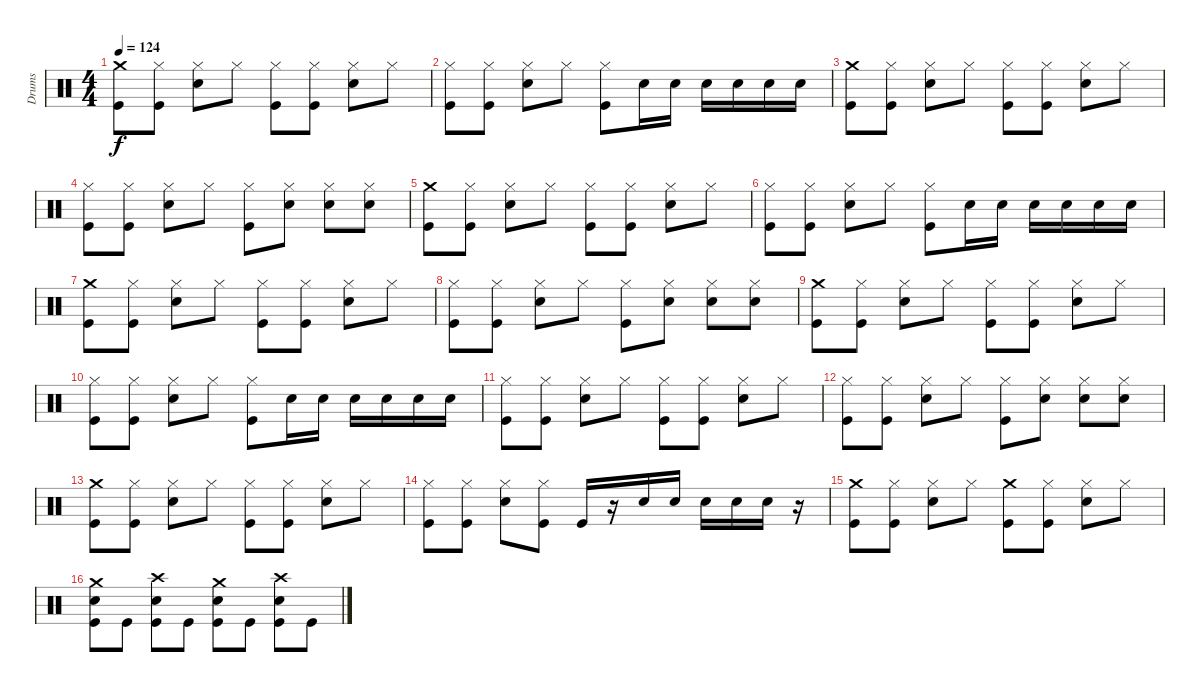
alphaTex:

\track ("Drums" "Drums") {instrument percussion}
\staff {score}
\articulation defaults
\ts (4 4)
\tempo 124
\clef neutral
\ks c
("Crash medium (hit)" "Kick (hit)").8{dy f} ("Hi-Hat (closed)" "Kick (hit)").8 ("Hi-Hat (closed)" "Snare (hit) 2").8 "Hi-Hat (closed)".8 ("Hi-Hat (closed)" "Kick (hit)").8 ("Hi-Hat (closed)" "Kick (hit)").8 ("Hi-Hat (closed)" "Snare (hit) 2").8 "Hi-Hat (closed)".8 |
("Hi-Hat (closed)" "Kick (hit)").8 ("Hi-Hat (closed)" "Kick (hit)").8 ("Hi-Hat (closed)" "Snare (hit) 2").8 "Hi-Hat (closed)".8 ("Hi-Hat (closed)" "Kick (hit)").8 "Snare (hit) 2".16 "Snare (hit) 2".16 "Snare (hit) 2".16 "Snare (hit) 2".16 "Snare (hit) 2".16 "Snare (hit) 2".16 |
("Crash medium (hit)" "Kick (hit)").8 ("Hi-Hat (closed)" "Kick (hit)").8 ("Hi-Hat (closed)" "Snare (hit) 2").8 "Hi-Hat (closed)".8 ("Hi-Hat (closed)" "Kick (hit)").8 ("Hi-Hat (closed)" "Kick (hit)").8 ("Hi-Hat (closed)" "Snare (hit) 2").8 "Hi-Hat (closed)".8 |
("Hi-Hat (closed)" "Kick (hit)").8 ("Hi-Hat (closed)" "Kick (hit)").8 ("Hi-Hat (closed)" "Snare (hit) 2").8 "Hi-Hat (closed)".8 ("Hi-Hat (closed)" "Kick (hit)").8 ("Hi-Hat (closed)" "Snare (hit) 2").8 ("Hi-Hat (closed)" "Snare (hit) 2").8 ("Hi-Hat (closed)" "Snare (hit) 2").8 |
("Crash medium (hit)" "Kick (hit)").8 ("Hi-Hat (closed)" "Kick (hit)").8 ("Hi-Hat (closed)" "Snare (hit) 2").8 "Hi-Hat (closed)".8 ("Hi-Hat (closed)" "Kick (hit)").8 ("Hi-Hat (closed)" "Kick (hit)").8 ("Hi-Hat (closed)" "Snare (hit) 2").8 "Hi-Hat (closed)".8 |
("Hi-Hat (closed)" "Kick (hit)").8 ("Hi-Hat (closed)" "Kick (hit)").8 ("Hi-Hat (closed)" "Snare (hit) 2").8 "Hi-Hat (closed)".8 ("Hi-Hat (closed)" "Kick (hit)").8 "Snare (hit) 2".16 "Snare (hit) 2".16 "Snare (hit) 2".16 "Snare (hit) 2".16 "Snare (hit) 2".16 "Snare (hit) 2".16 |
("Crash medium (hit)" "Kick (hit)").8 ("Hi-Hat (closed)" "Kick (hit)").8 ("Hi-Hat (closed)" "Snare (hit) 2").8 "Hi-Hat (closed)".8 ("Hi-Hat (closed)" "Kick (hit)").8 ("Hi-Hat (closed)" "Kick (hit)").8 ("Hi-Hat (closed)" "Snare (hit) 2").8 "Hi-Hat (closed)".8 |
("Hi-Hat (closed)" "Kick (hit)").8 ("Hi-Hat (closed)" "Kick (hit)").8 ("Hi-Hat (closed)" "Snare (hit) 2").8 "Hi-Hat (closed)".8 ("Hi-Hat (closed)" "Kick (hit)").8 ("Hi-Hat (closed)" "Snare (hit) 2").8 ("Hi-Hat (closed)" "Snare (hit) 2").8 ("Hi-Hat (closed)" "Snare (hit) 2").8 |
("Crash medium (hit)" "Kick (hit)").8 ("Hi-Hat (closed)" "Kick (hit)").8 ("Hi-Hat (closed)" "Snare (hit) 2").8 "Hi-Hat (closed)".8 ("Hi-Hat (closed)" "Kick (hit)").8 ("Hi-Hat (closed)" "Kick (hit)").8 ("Hi-Hat (closed)" "Snare (hit) 2").8 "Hi-Hat (closed)".8 |
("Hi-Hat (closed)" "Kick (hit)").8 ("Hi-Hat (closed)" "Kick (hit)").8 ("Hi-Hat (closed)" "Snare (hit) 2").8 "Hi-Hat (closed)".8 ("Hi-Hat (closed)" "Kick (hit)").8 "Snare (hit) 2".16 "Snare (hit) 2".16 "Snare (hit) 2".16 "Snare (hit) 2".16 "Snare (hit) 2".16 "Snare (hit) 2".16 |
("Hi-Hat (closed)" "Kick (hit)").8 ("Hi-Hat (closed)" "Kick (hit)").8 ("Hi-Hat (closed)" "Snare (hit) 2").8 "Hi-Hat (closed)".8 ("Hi-Hat (closed)" "Kick (hit)").8 ("Hi-Hat (closed)" "Kick (hit)").8 ("Hi-Hat (closed)" "Snare (hit) 2").8 "Hi-Hat (closed)".8 |
("Hi-Hat (closed)" "Kick (hit)").8 ("Hi-Hat (closed)" "Kick (hit)").8 ("Hi-Hat (closed)" "Snare (hit) 2").8 "Hi-Hat (closed)".8 ("Hi-Hat (closed)" "Kick (hit)").8 ("Hi-Hat (closed)" "Snare (hit) 2").8 ("Hi-Hat (closed)" "Snare (hit) 2").8 ("Hi-Hat (closed)" "Snare (hit) 2").8 |
("Crash medium (hit)" "Kick (hit)").8 ("Hi-Hat (closed)" "Kick (hit)").8 ("Hi-Hat (closed)" "Snare (hit) 2").8 "Hi-Hat (closed)".8 ("Hi-Hat (closed)" "Kick (hit)").8 ("Hi-Hat (closed)" "Kick (hit)").8 ("Hi-Hat (closed)" "Snare (hit) 2").8 "Hi-Hat (closed)".8 |
("Hi-Hat (closed)" "Kick (hit)").8 ("Hi-Hat (closed)" "Kick (hit)").8 ("Hi-Hat (closed)" "Snare (hit) 2").8 ("Hi-Hat (closed)" "Kick (hit)").8 "Kick (hit)".16 r.16 "Snare (hit) 2".16 "Snare (hit) 2".16 "Snare (hit) 2".16 "Snare (hit) 2".16 "Snare (hit) 2".16 r.16 |
("Crash medium (hit)" "Kick (hit)").8 ("Hi-Hat (closed)" "Kick (hit)").8 ("Hi-Hat (closed)" "Snare (hit) 2").8 "Hi-Hat (closed)".8 ("Crash medium (hit)" "Kick (hit)").8 ("Hi-Hat (closed)" "Kick (hit)").8 ("Hi-Hat (closed)" "Snare (hit) 2").8 "Hi-Hat (closed)".8 |
("Crash medium (hit)" "Snare (hit) 2" "Kick (hit)").8 "Kick (hit)".8 ("Crash high (hit)" "Snare (hit) 2" "Kick (hit)").8 "Kick (hit)".8 ("Crash medium (hit)" "Snare (hit) 2" "Kick (hit)").8 "Kick (hit)".8 ("Crash high (hit)" "Snare (hit) 2" "Kick (hit)").8 "Kick (hit)".8
